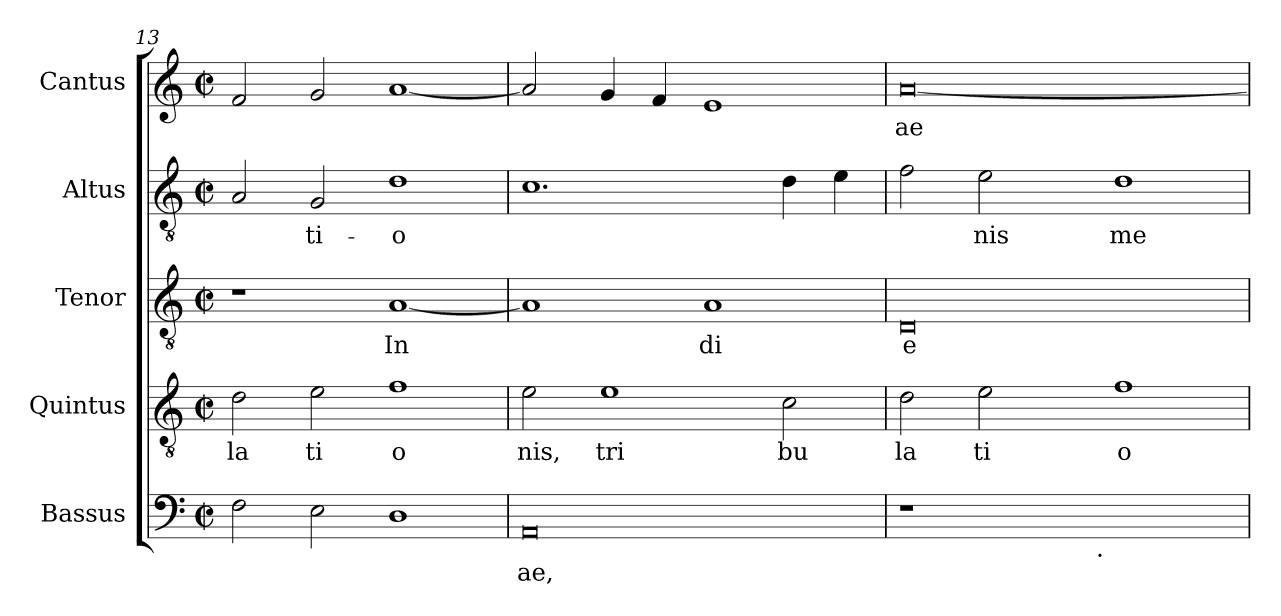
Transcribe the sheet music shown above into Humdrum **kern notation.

**kern	**text	**kern	**text	**kern	**text	**kern	**text	**kern	**text
*part5	*part5	*part4	*part4	*part3	*part3	*part2	*part2	*part1	*part1
*staff5	*staff5	*staff4	*staff4	*staff3	*staff3	*staff2	*staff2	*staff1	*staff1
*I"Bassus	*	*I"Quintus	*	*I"Tenor	*	*I"Altus	*	*I"Cantus	*
*clefF4	*	*clefGv2	*	*clefGv2	*	*clefGv2	*	*clefG2	*
*k[]	*	*k[]	*	*k[]	*	*k[]	*	*k[]	*
*C:	*	*C:	*	*C:	*	*C:	*	*C:	*
*M2/2	*	*M2/2	*	*M2/2	*	*M2/2	*	*M2/2	*
*met(c|)	*	*met(c|)	*	*met(c|)	*	*met(c|)	*	*met(c|)	*
=13	=13	=13	=13	=13	=13	=13	=13	=13	=13
!	!LO:LY:b:cj	!	!LO:LY:b:cj	!	!	!	!LO:LY:b:cj	!	!LO:LY:b:cj
2F\	--	2d\	la	1r	.	2A/	--	2f/	.
!	!LO:LY:b:cj	!	!LO:LY:b:cj	!	!	!	!LO:LY:b:cj	!	!LO:LY:b:cj
2E\	--	2e\	ti	.	.	2G/	-ti-	2g/	.
!	!LO:LY:b:cj	!	!LO:LY:b:cj	!	!LO:LY:b:cj	!	!LO:LY:b:cj	!	!LO:LY:b:cj
1D	--	1f	o	[<1A	In	1d	-o-	[<1a	.
=14	=14	=14	=14	=14	=14	=14	=14	=14	=14
!	!LO:LY:b:cj	!	!LO:LY:b:cj	!	!LO:LY:b:cj	!	!LO:LY:b:cj	!	!LO:LY:b:cj
0AA	-ae,	2e\	nis,	1A]	.	1.c	--	2a/]	.
!	!	!	!LO:LY:b:cj	!	!	!	!	!	!LO:LY:b:cj
.	.	1e	tri	.	.	.	.	4g/	.
!	!	!	!	!	!	!	!	!	!LO:LY:b:cj
.	.	.	.	.	.	.	.	4f/	.
!	!	!	!	!	!LO:LY:b:cj	!	!	!	!LO:LY:b:cj
.	.	.	.	1A	di	.	.	1e	.
!	!	!	!LO:LY:b:cj	!	!	!	!LO:LY:b:cj	!	!
.	.	2c\	bu	.	.	4d\	--	.	.
!	!	!	!	!	!	!	!LO:LY:b:cj	!	!
.	.	.	.	.	.	4e\	--	.	.
!!LO:PB:g=z
=15	=15	=15	=15	=15	=15	=15	=15	=15	=15
!	!	!	!LO:LY:b:cj	!	!LO:LY:b:cj	!	!LO:LY:b:cj	!	!LO:LY:b:cj
*^	*	*	*	*	*	*	*	*	*
1r	2ryy	.	2d\	la	0D	e	2f\	--	[<0a	ae
!	!	!	!	!LO:LY:b:cj	!	!	!	!LO:LY:b:cj	!	!
.	4ryy	.	2e\	ti	.	.	2e\	-nis	.	.
.	8ryy	.	.	.	.	.	.	.	.	.
.	16ryy	.	.	.	.	.	.	.	.	.
.	64ryy	.	.	.	.	.	.	.	.	.
!	!LO:TX:b:t=.	!	!	!	!	!	!	!	!	!
.	1ryy	.	.	.	.	.	.	.	.	.
!	!	!	!	!LO:LY:b:cj	!	!	!	!LO:LY:b:cj	!	!
1ryy	.	.	1f	o	.	.	1d	me	.	.
.	32.ryy	.	.	.	.	.	.	.	.	.
*v	*v	*	*	*	*	*	*	*	*	*
=	=	=	=	=	=	=	=	=	=
*-	*-	*-	*-	*-	*-	*-	*-	*-	*-
